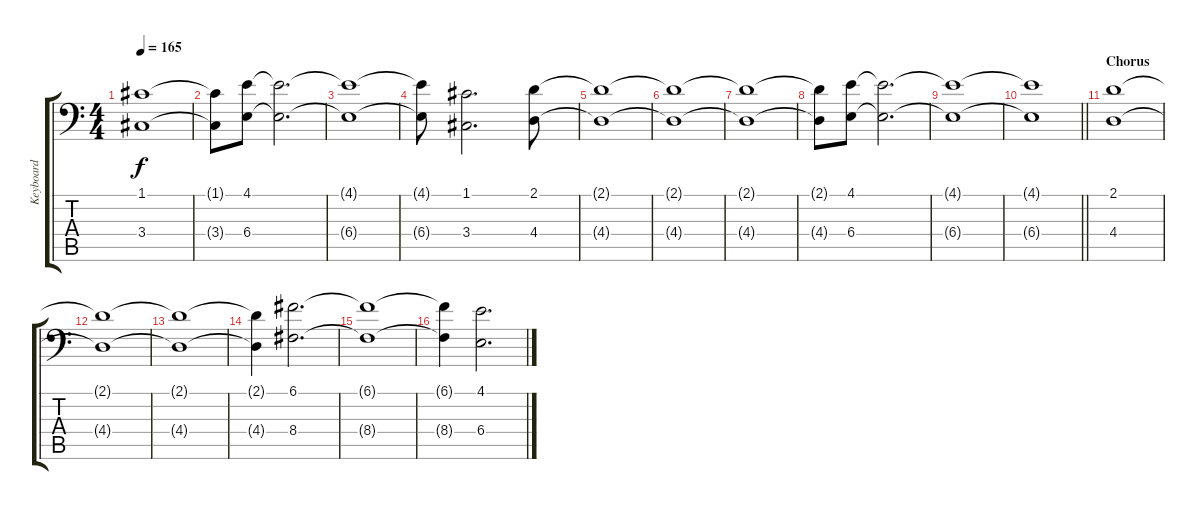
\track ("Keyboard" "Keyboard") {instrument synthstrings1}
\staff {score tabs}
\tuning (C4 G3 Eb3 Bb2 F2 Bb1) {hide}
\ts (4 4)
\tempo 165
\clef f4
\ks c
(1.1{t} 3.4{t}).1{dy f} |
(1.1{t} 3.4{t}).8 (4.1 6.4).8 (4.1{t} 6.4{t}).2{d} |
(4.1{t} 6.4{t}).1 |
(4.1{t} 6.4{t}).8 (1.1 3.4).2{d} (2.1 4.4).8 |
(2.1{t} 4.4{t}).1 |
(2.1{t} 4.4{t}).1 |
(2.1{t} 4.4{t}).1 |
(2.1{t} 4.4{t}).8 (4.1 6.4).8 (4.1{t} 6.4{t}).2{d} |
(4.1{t} 6.4{t}).1 |
\barLineRight lightlight
(4.1{t} 6.4{t}).1 |
\section ("" "Chorus")
(2.1 4.4).1 |
(2.1{t} 4.4{t}).1 |
(2.1{t} 4.4{t}).1 |
(2.1{t} 4.4{t}).4 (6.1 8.4).2{d} |
(6.1{t} 8.4{t}).1 |
(6.1{t} 8.4{t}).4 (4.1 6.4).2{d}
